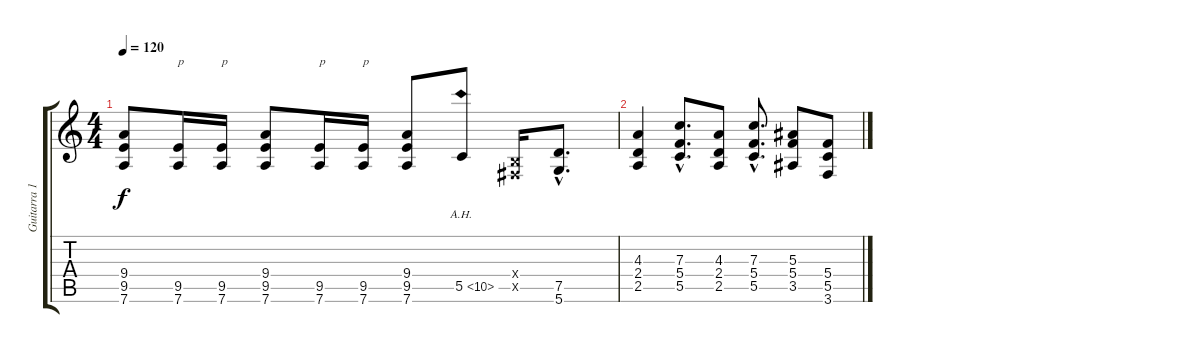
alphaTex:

\track ("Guitarra 1" "Guitarra 1") {instrument distortionguitar}
\staff {score tabs}
\tuning (D4 A3 F3 C3 G2 D2) {hide}
\ts (4 4)
\tempo 120
\clef g2
\ks c
(9.4 9.5 7.6).8{dy f} (9.5 7.6).16{txt "p"} (9.5 7.6).16{txt "p"} (9.4 9.5 7.6).8 (9.5 7.6).16{txt "p"} (9.5 7.6).16{txt "p"} (9.4 9.5 7.6).8 5.5{ah 5}.8 (-1.4{x} -1.5{x}).16 (7.5{hac} 5.6{hac}).8{d} |
(4.3 2.4 2.5).4 (7.3{hac} 5.4{hac} 5.5{hac}).8{d} (4.3 2.4 2.5).8 (7.3{hac} 5.4{hac} 5.5{hac}).8{d} (5.3 5.4 3.5).8 (5.4 5.5 3.6).8
